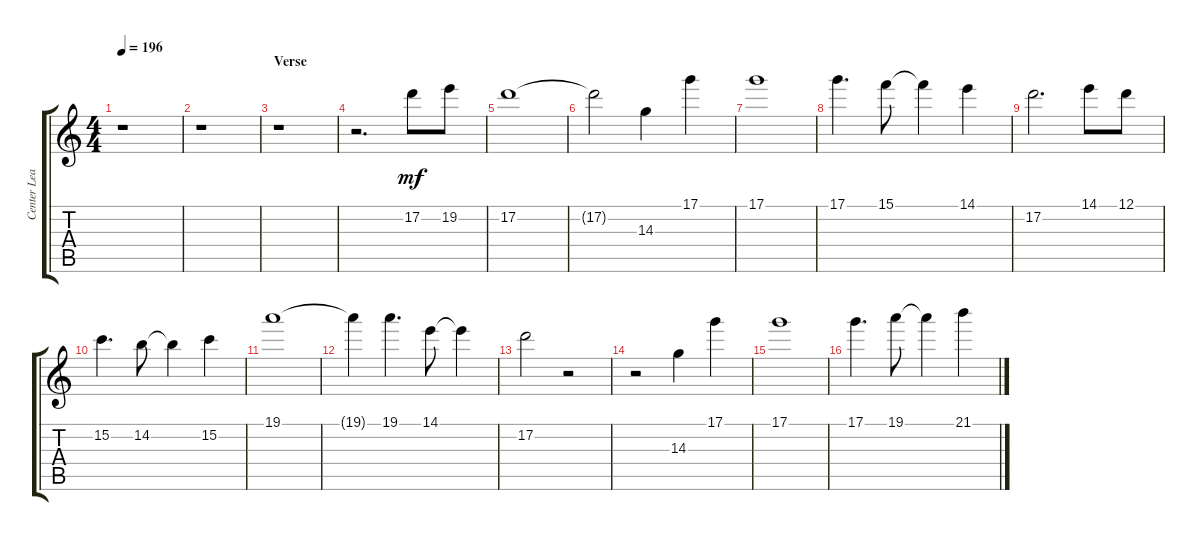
\track ("Center Lead 1" "Center Lea") {instrument overdrivenguitar}
\staff {score tabs}
\tuning (D4 A3 F3 C3 G2 C2) {hide}
\ts (4 4)
\tempo 196
\clef g2
\ks aminor
r.1{dy mf} |
r.1 |
\section ("" "Verse")
r.1 |
r.2{d} 17.2.8 19.2.8 |
17.2.1 |
17.2{t}.2 14.3.4 17.1.4 |
17.1.1 |
17.1.4{d} 15.1.8 15.1{t}.4 14.1.4 |
17.2.2{d} 14.1.8 12.1.8 |
15.2.4{d} 14.2.8 14.2{t}.4 15.2.4 |
19.1.1 |
19.1{t}.4 19.1.4{d} 14.1.8 14.1{t}.4 |
17.2.2 r.2 |
r.2 14.3.4 17.1.4 |
17.1.1 |
17.1.4{d} 19.1.8 19.1{t}.4 21.1.4
